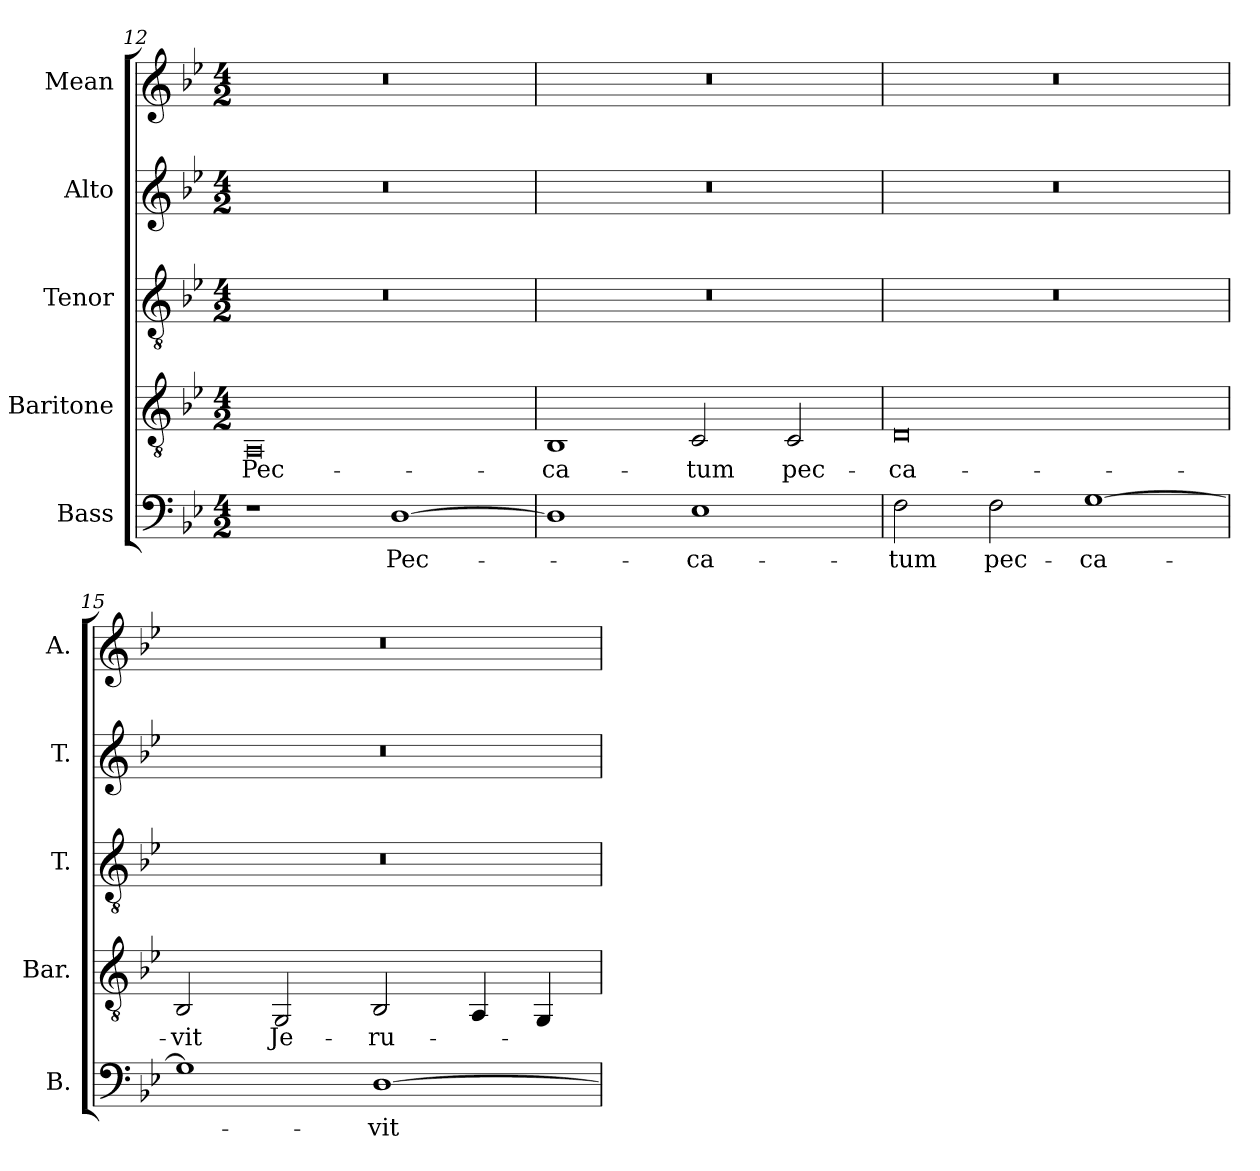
**kern	**text	**kern	**text	**kern	**kern	**kern
*part5	*part5	*part4	*part4	*part3	*part2	*part1
*staff5	*staff5	*staff4	*staff4	*staff3	*staff2	*staff1
*I"Bass	*	*I"Baritone	*	*I"Tenor	*I"Alto	*I"Mean
*I'B.	*	*I'Bar.	*	*I'T.	*I'T.	*I'A.
!!LO:LB:g=z
*clefF4	*	*clefGv2	*	*clefGv2	*clefG2	*clefG2
*	*	*	*	*ITrd7c12	*	*
*k[b-e-]	*	*k[b-e-]	*	*k[b-e-]	*k[b-e-]	*k[b-e-]
*B-:	*	*B-:	*	*B-:	*B-:	*B-:
*M4/2	*	*M4/2	*	*M4/2	*M4/2	*M4/2
=12	=12	=12	=12	=12	=12	=12
!	!	!	!LO:LY:b:color=#000000	!LO:N:vis=1	!LO:N:vis=1	!LO:N:vis=1
1r	.	0AAi	Pec-	0r	0r	0r
!	!LO:LY:b:color=#000000	!	!	!	!	!
[1Di	Pec-	.	.	.	.	.
=13	=13	=13	=13	=13	=13	=13
!	!	!	!LO:LY:b:color=#000000	!LO:N:vis=1	!LO:N:vis=1	!LO:N:vis=1
1Di]	.	1BB-i	-ca-	0r	0r	0r
!	!LO:LY:b:color=#000000	!	!	!	!	!
!	!	!	!LO:LY:b:color=#000000	!	!	!
1E-i	-ca-	2Ci/	-tum	.	.	.
!	!	!	!LO:LY:b:color=#000000	!	!	!
.	.	2Ci/	pec-	.	.	.
=14	=14	=14	=14	=14	=14	=14
!	!LO:LY:b:color=#000000	!	!	!	!	!
!	!	!	!LO:LY:b:color=#000000	!LO:N:vis=1	!LO:N:vis=1	!LO:N:vis=1
2Fi\	-tum	0Di	-ca-	0r	0r	0r
!	!LO:LY:b:color=#000000	!	!	!	!	!
2Fi\	pec-	.	.	.	.	.
!	!LO:LY:b:color=#000000	!	!	!	!	!
[1Gi	-ca-	.	.	.	.	.
=15	=15	=15	=15	=15	=15	=15
!	!	!	!LO:LY:b:color=#000000	!LO:N:vis=1	!LO:N:vis=1	!LO:N:vis=1
1Gi]	.	2BB-i/	-vit	0r	0r	0r
!	!	!	!LO:LY:b:color=#000000	!	!	!
.	.	2GGi/	Je-	.	.	.
!	!LO:LY:b:color=#000000	!	!	!	!	!
!	!	!	!LO:LY:b:color=#000000	!	!	!
[1Di	-vit	2BB-i/	-ru-	.	.	.
.	.	4AAi/	.	.	.	.
.	.	4GGi/	.	.	.	.
=	=	=	=	=	=	=
*-	*-	*-	*-	*-	*-	*-
